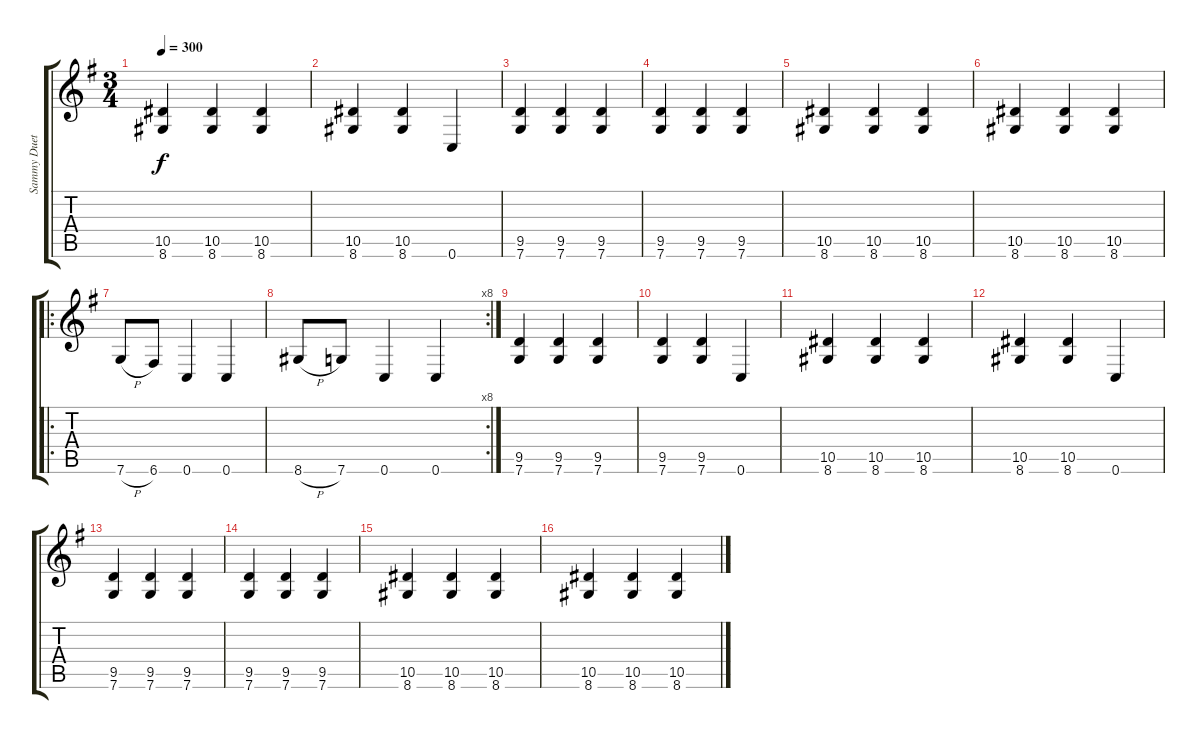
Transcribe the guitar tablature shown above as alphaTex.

\track ("Sammy Duet " "Sammy Duet") {instrument distortionguitar}
\staff {score tabs}
\tuning (C4 G3 Eb3 Bb2 F2 C2) {hide}
\ts (3 4)
\tempo 300
\clef g2
\ks g
(10.5 8.6).4{dy f} (10.5 8.6).4 (10.5 8.6).4 |
(10.5 8.6).4 (10.5 8.6).4 0.6.4 |
(9.5 7.6).4 (9.5 7.6).4 (9.5 7.6).4 |
(9.5 7.6).4 (9.5 7.6).4 (9.5 7.6).4 |
(10.5 8.6).4 (10.5 8.6).4 (10.5 8.6).4 |
(10.5 8.6).4 (10.5 8.6).4 (10.5 8.6).4 |
\ro
7.6{h}.8 6.6.8 0.6.4 0.6.4 |
\rc 8
8.6{h}.8 7.6.8 0.6.4 0.6.4 |
(9.5 7.6).4 (9.5 7.6).4 (9.5 7.6).4 |
(9.5 7.6).4 (9.5 7.6).4 0.6.4 |
(10.5 8.6).4 (10.5 8.6).4 (10.5 8.6).4 |
(10.5 8.6).4 (10.5 8.6).4 0.6.4 |
(9.5 7.6).4 (9.5 7.6).4 (9.5 7.6).4 |
(9.5 7.6).4 (9.5 7.6).4 (9.5 7.6).4 |
(10.5 8.6).4 (10.5 8.6).4 (10.5 8.6).4 |
(10.5 8.6).4 (10.5 8.6).4 (10.5 8.6).4
